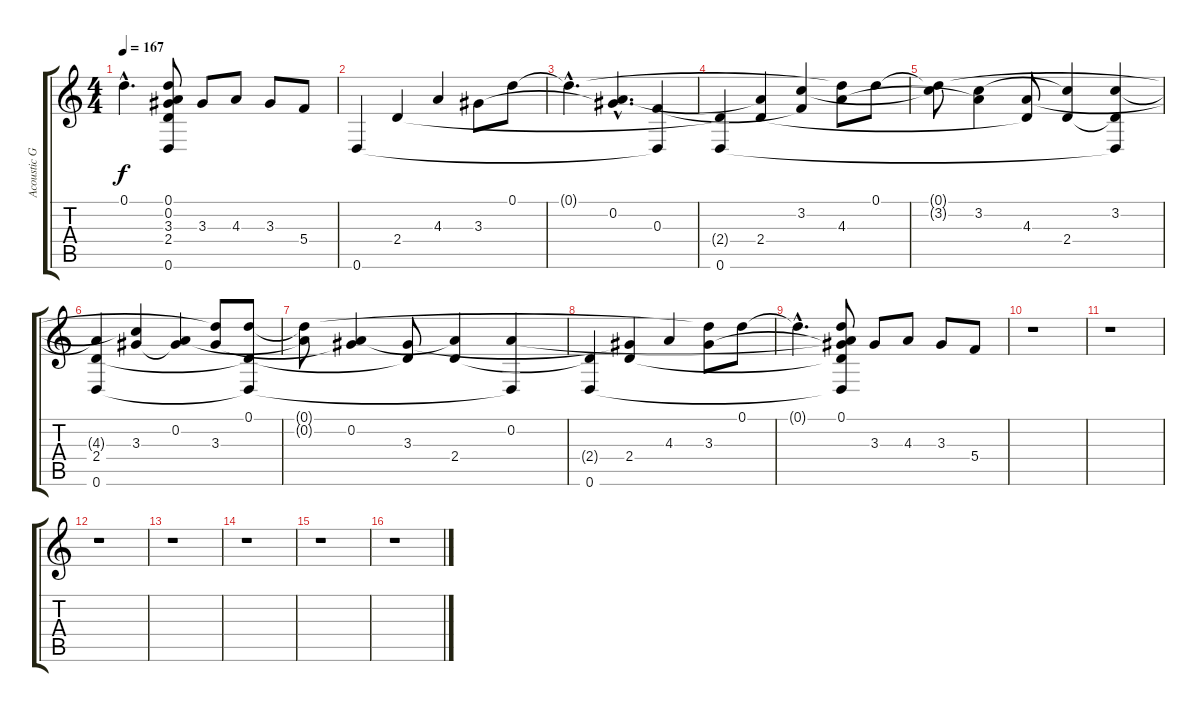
\track ("Acoustic Guitar" "Acoustic G") {instrument acousticguitarsteel}
\staff {score tabs}
\tuning (D4 A3 F3 C3 G2 D2) {hide}
\ts (4 4)
\tempo 167
\clef g2
\ks c
0.1{hac t}.4{d dy f} (0.1 0.2{t} 3.3{t} 2.4{t} 0.6{t}).8 3.3.8 4.3.8 3.3.8 5.4.8 |
0.6.4 2.4.4 4.3.4 3.3.8 0.1.8 |
0.1{hac t}.4{d} (0.2{hac} 3.3{hac t}).4{d} (0.3 0.6{t}).4 |
(2.4{t} 0.6).4 (0.2{t} 2.4).4 (3.2 0.3{t}).4 (0.1{t} 4.3).8 0.1.8 |
(0.1{t} 3.2{t}).8 (3.2 4.3{t}).4 (4.3 2.4{t}).8 (3.2{t} 2.4).4 (3.2 2.4{t} 0.6{t}).4 |
(4.3{t} 2.4 0.6).4 (3.2{t} 3.3).4 (0.2 3.3{t}).4 (0.1{t} 3.3).8 (0.1 2.4{t} 0.6{t}).8 |
(0.1{t} 0.2{t}).8 (0.2 3.3{t}).4 (3.3 2.4{t}).8 (0.2{t} 2.4).4 (0.2 0.6{t}).4 |
(2.4{t} 0.6).4 (3.3{t} 2.4).4 4.3.4 (0.1{t} 3.3).8 0.1.8 |
0.1{hac t}.4{d} (0.1 0.2{t} 3.3{t} 2.4{t} 0.6{t}).8 3.3.8 4.3.8 3.3.8 5.4.8 |
r.1 |
r.1 |
r.1 |
r.1 |
r.1 |
r.1 |
r.1
